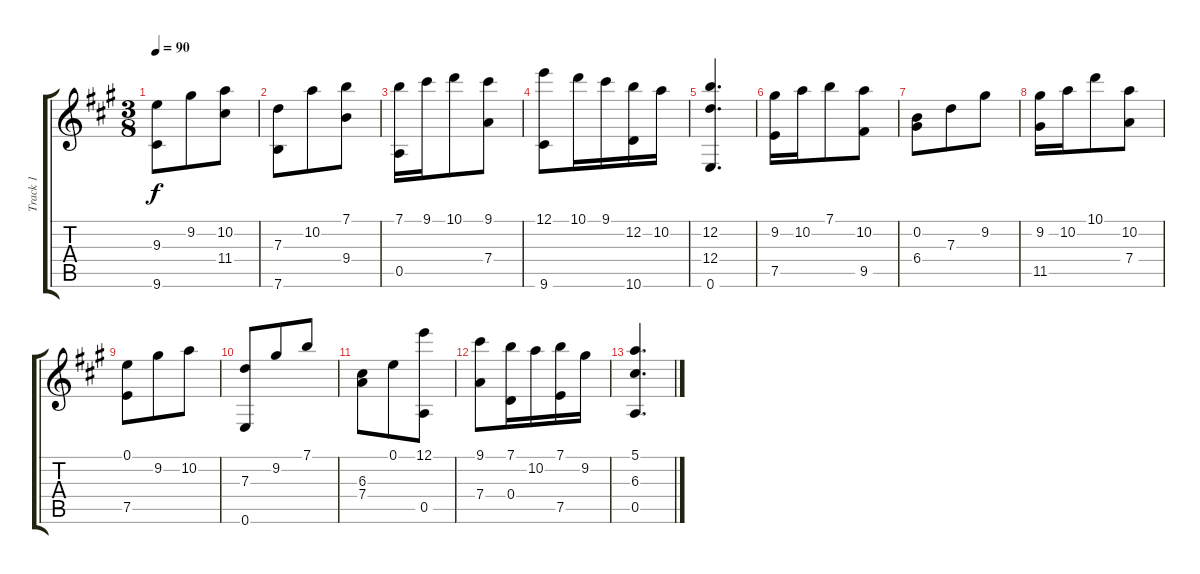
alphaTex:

\track ("Track 1" "Track 1") {instrument acousticguitarnylon}
\staff {score tabs}
\tuning (E4 B3 G3 D3 A2 E2) {hide}
\ts (3 8)
\tempo 90
\clef g2
\ks a
(9.3 9.6).8{dy f} 9.2.8 (10.2 11.4).8 |
(7.3 7.6).8 10.2.8 (7.1 9.4).8 |
(7.1 0.5).16 9.1.16 10.1.8 (9.1 7.4).8 |
(12.1 9.6).8 10.1.16 9.1.16 (12.2 10.6).16 10.2.16 |
(12.2 12.4 0.6).4{d} |
(9.2 7.5).16 10.2.16 7.1.8 (10.2 9.5).8 |
(0.2 6.4).8 7.3.8 9.2.8 |
(9.2 11.5).16 10.2.16 10.1.8 (10.2 7.4).8 |
(0.1 7.5).8 9.2.8 10.2.8 |
(7.3 0.6).8 9.2.8 7.1.8 |
(6.3 7.4).8 0.1.8 (12.1 0.5).8 |
(9.1 7.4).8 (7.1 0.4).16 10.2.16 (7.1 7.5).16 9.2.16 |
(5.1 6.3 0.5).4{d}
